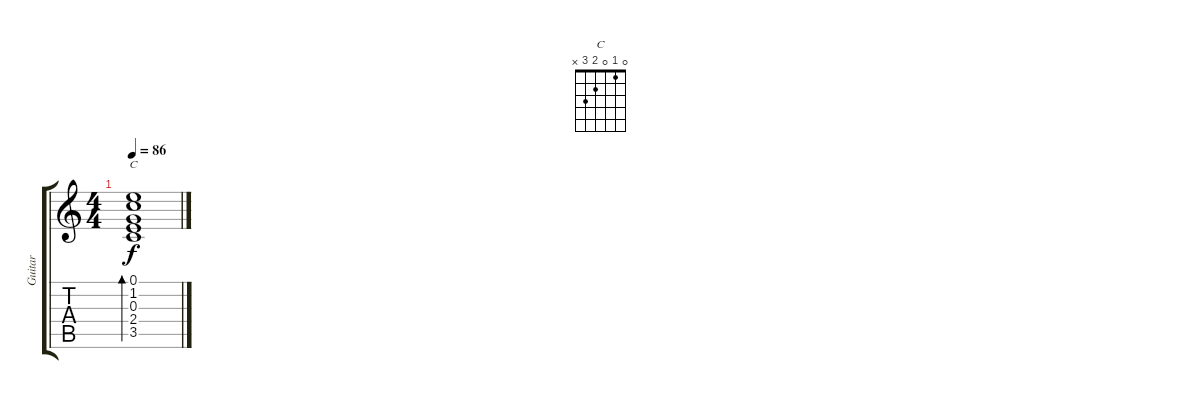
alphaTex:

\track ("Guitar" "Guitar") {instrument acousticguitarsteel}
\staff {score tabs}
\tuning (E4 B3 G3 D3 A2 E2) {hide}
\chord ("C" 0 1 0 2 3 x)
\ts (4 4)
\tempo 86
\clef g2
\ks c
(0.1 1.2 0.3 2.4 3.5).1{bd 240 ch "C" dy f}
